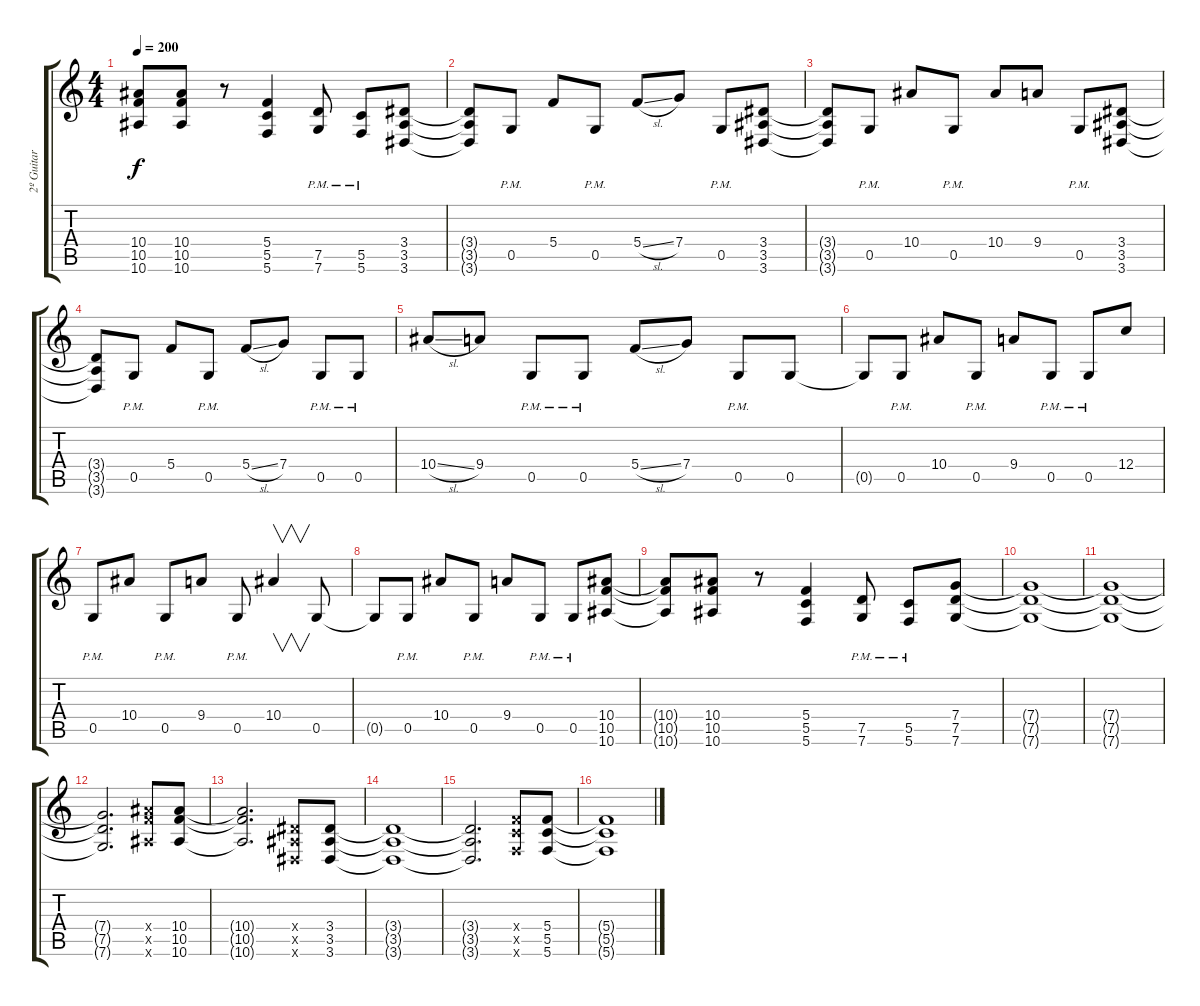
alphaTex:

\track ("2º Guitar" "2º Guitar") {instrument overdrivenguitar}
\staff {score tabs}
\tuning (D4 A3 F3 C3 G2 C2) {hide}
\ts (4 4)
\tempo 200
\clef g2
\ks c
(10.4{t} 10.5{t} 10.6{t}).8{dy f} (10.4 10.5 10.6).8 r.8 (5.4 5.5 5.6).4 (7.5{pm} 7.6{pm}).8 (5.5{pm} 5.6{pm}).8 (3.4 3.5 3.6).8 |
(3.4{t} 3.5{t} 3.6{t}).8 0.5{pm}.8 5.4.8 0.5{pm}.8 5.4{sl}.8 7.4.8 0.5{pm}.8 (3.4 3.5 3.6).8 |
(3.4{t} 3.5{t} 3.6{t}).8 0.5{pm}.8 10.4.8 0.5{pm}.8 10.4.8 9.4.8 0.5{pm}.8 (3.4 3.5 3.6).8 |
(3.4{t} 3.5{t} 3.6{t}).8 0.5{pm}.8 5.4.8 0.5{pm}.8 5.4{sl}.8 7.4.8 0.5{pm}.8 0.5{pm}.8 |
10.4{sl}.8 9.4.8 0.5{pm}.8 0.5{pm}.8 5.4{sl}.8 7.4.8 0.5{pm}.8 0.5.8 |
0.5{t}.8 0.5{pm}.8 10.4.8 0.5{pm}.8 9.4.8 0.5{pm}.8 0.5{pm}.8 12.4.8 |
0.5{pm}.8 10.4.8 0.5{pm}.8 9.4.8 0.5{pm}.8 10.4.4{v} 0.5.8 |
0.5{t}.8 0.5{pm}.8 10.4.8 0.5{pm}.8 9.4.8 0.5{pm}.8 0.5{pm}.8 (10.4 10.5 10.6).8 |
(10.4{t} 10.5{t} 10.6{t}).8 (10.4 10.5 10.6).8 r.8 (5.4 5.5 5.6).4 (7.5{pm} 7.6{pm}).8 (5.5{pm} 5.6{pm}).8 (7.4 7.5 7.6).8 |
(7.4{t} 7.5{t} 7.6{t}).1 |
(7.4{t} 7.5{t} 7.6{t}).1 |
(7.4{t} 7.5{t} 7.6{t}).2{d} (10.4{x} 10.5{x} 10.6{x}).8 (10.4 10.5 10.6).8 |
(10.4{t} 10.5{t} 10.6{t}).2{d} (3.4{x} 3.5{x} 3.6{x}).8 (3.4 3.5 3.6).8 |
(3.4{t} 3.5{t} 3.6{t}).1 |
(3.4{t} 3.5{t} 3.6{t}).2{d} (5.4{x} 5.5{x} 5.6{x}).8 (5.4 5.5 5.6).8 |
(5.4{t} 5.5{t} 5.6{t}).1
